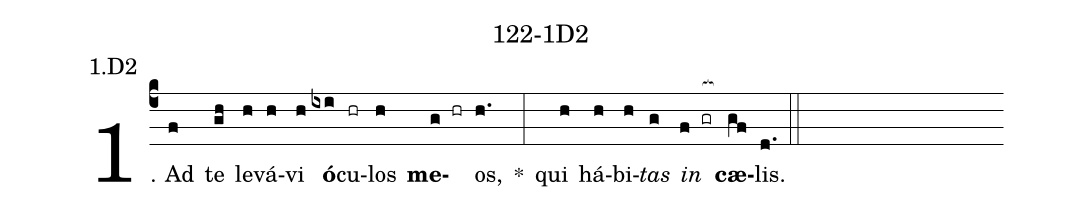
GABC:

name: 122-1D2;
annotation: 1.D2;
%%
(c4)1. Ad(f) te(gh) le(h)vá(h)vi(h) <b>ó</b>(ixi)cu(hr)los(h) <b>me</b>(g hr)os,(h.) *(:) qui(h) há(h)bi(h)<i>tas</i>(g) <i>in</i>(f gr[ocb:1{]) <b>cæ</b>(gf[ocb:0}])lis.(d.) (::)
